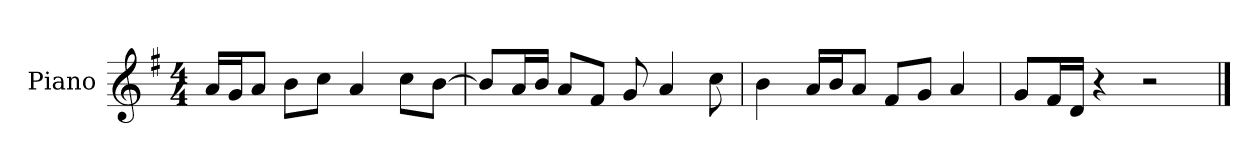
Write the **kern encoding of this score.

**kern
*part1
*staff1
*I"Piano
*I'P-no
*clefG2
*k[f#]
*M4/4
*MM90
=1
16a/LL
16g/J
8a/J
8b\L
8cc\J
4a/
8cc\L
[8b\J
=2
8b/L]
16a/L
16b/JJ
8a/L
8f#/J
8g/
4a/
8cc\
=3
4b\
16a/LL
16b/J
8a/J
8f#/L
8g/J
4a/
=4
8g/L
16f#/L
16d/JJ
4r
2r
==
*-
